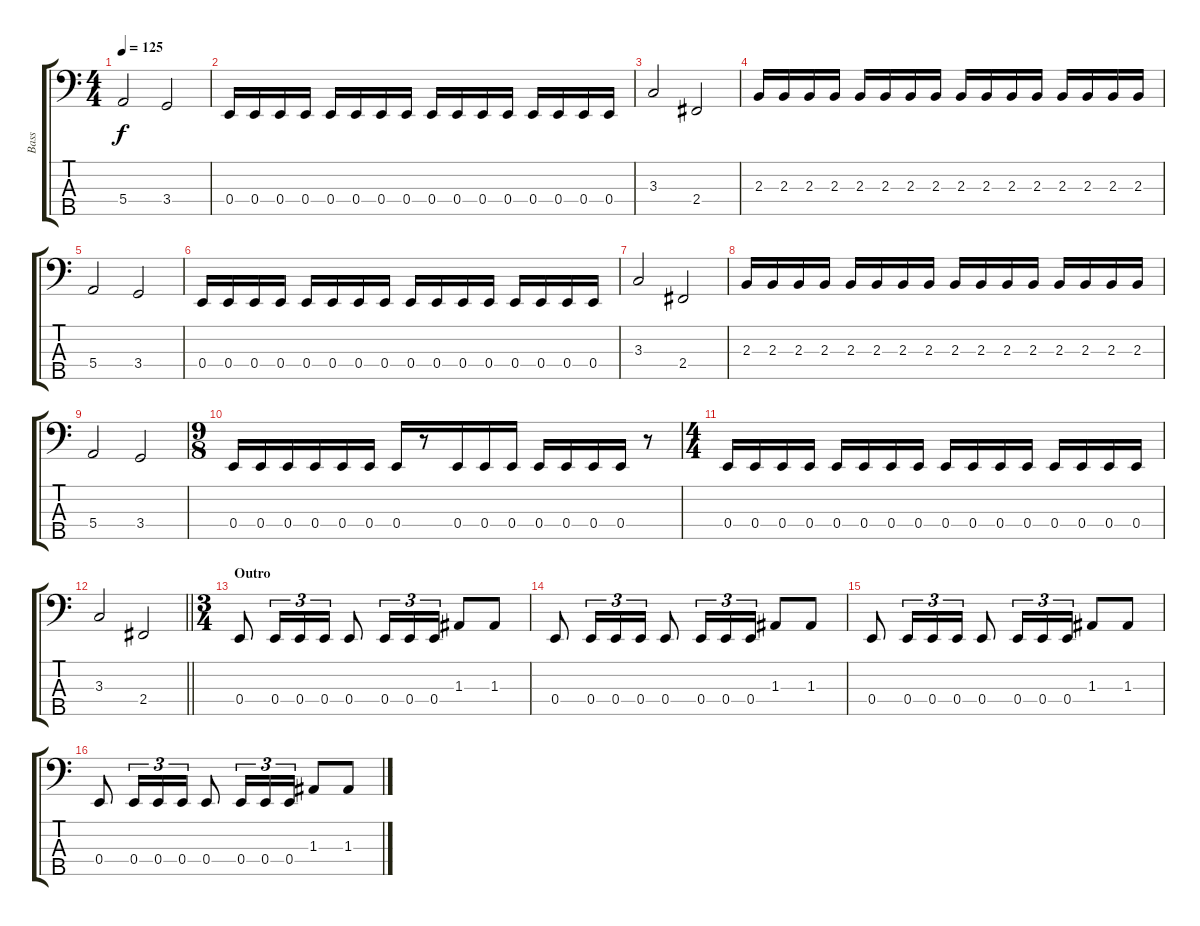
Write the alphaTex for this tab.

\track ("Bass" "Bass") {instrument electricbassfinger}
\staff {score tabs}
\tuning (G2 D2 A1 E1 B0) {hide}
\ts (4 4)
\tempo 125
\clef f4
\ks c
5.4.2{dy f} 3.4.2 |
0.4.16 0.4.16 0.4.16 0.4.16 0.4.16 0.4.16 0.4.16 0.4.16 0.4.16 0.4.16 0.4.16 0.4.16 0.4.16 0.4.16 0.4.16 0.4.16 |
3.3.2 2.4.2 |
2.3.16 2.3.16 2.3.16 2.3.16 2.3.16 2.3.16 2.3.16 2.3.16 2.3.16 2.3.16 2.3.16 2.3.16 2.3.16 2.3.16 2.3.16 2.3.16 |
5.4.2 3.4.2 |
0.4.16 0.4.16 0.4.16 0.4.16 0.4.16 0.4.16 0.4.16 0.4.16 0.4.16 0.4.16 0.4.16 0.4.16 0.4.16 0.4.16 0.4.16 0.4.16 |
3.3.2 2.4.2 |
2.3.16 2.3.16 2.3.16 2.3.16 2.3.16 2.3.16 2.3.16 2.3.16 2.3.16 2.3.16 2.3.16 2.3.16 2.3.16 2.3.16 2.3.16 2.3.16 |
5.4.2 3.4.2 |
\ts (9 8)
0.4.16 0.4.16 0.4.16 0.4.16 0.4.16 0.4.16 0.4.16 r.8 0.4.16 0.4.16 0.4.16 0.4.16 0.4.16 0.4.16 0.4.16 r.8 |
\ts (4 4)
0.4.16 0.4.16 0.4.16 0.4.16 0.4.16 0.4.16 0.4.16 0.4.16 0.4.16 0.4.16 0.4.16 0.4.16 0.4.16 0.4.16 0.4.16 0.4.16 |
\barLineRight lightlight
3.3.2 2.4.2 |
\ts (3 4)
\section ("" "Outro")
0.4.8 0.4.16{tu (3 2)} 0.4.16{tu (3 2)} 0.4.16{tu (3 2)} 0.4.8 0.4.16{tu (3 2)} 0.4.16{tu (3 2)} 0.4.16{tu (3 2)} 1.3.8 1.3.8 |
0.4.8 0.4.16{tu (3 2)} 0.4.16{tu (3 2)} 0.4.16{tu (3 2)} 0.4.8 0.4.16{tu (3 2)} 0.4.16{tu (3 2)} 0.4.16{tu (3 2)} 1.3.8 1.3.8 |
0.4.8 0.4.16{tu (3 2)} 0.4.16{tu (3 2)} 0.4.16{tu (3 2)} 0.4.8 0.4.16{tu (3 2)} 0.4.16{tu (3 2)} 0.4.16{tu (3 2)} 1.3.8 1.3.8 |
0.4.8 0.4.16{tu (3 2)} 0.4.16{tu (3 2)} 0.4.16{tu (3 2)} 0.4.8 0.4.16{tu (3 2)} 0.4.16{tu (3 2)} 0.4.16{tu (3 2)} 1.3.8 1.3.8
